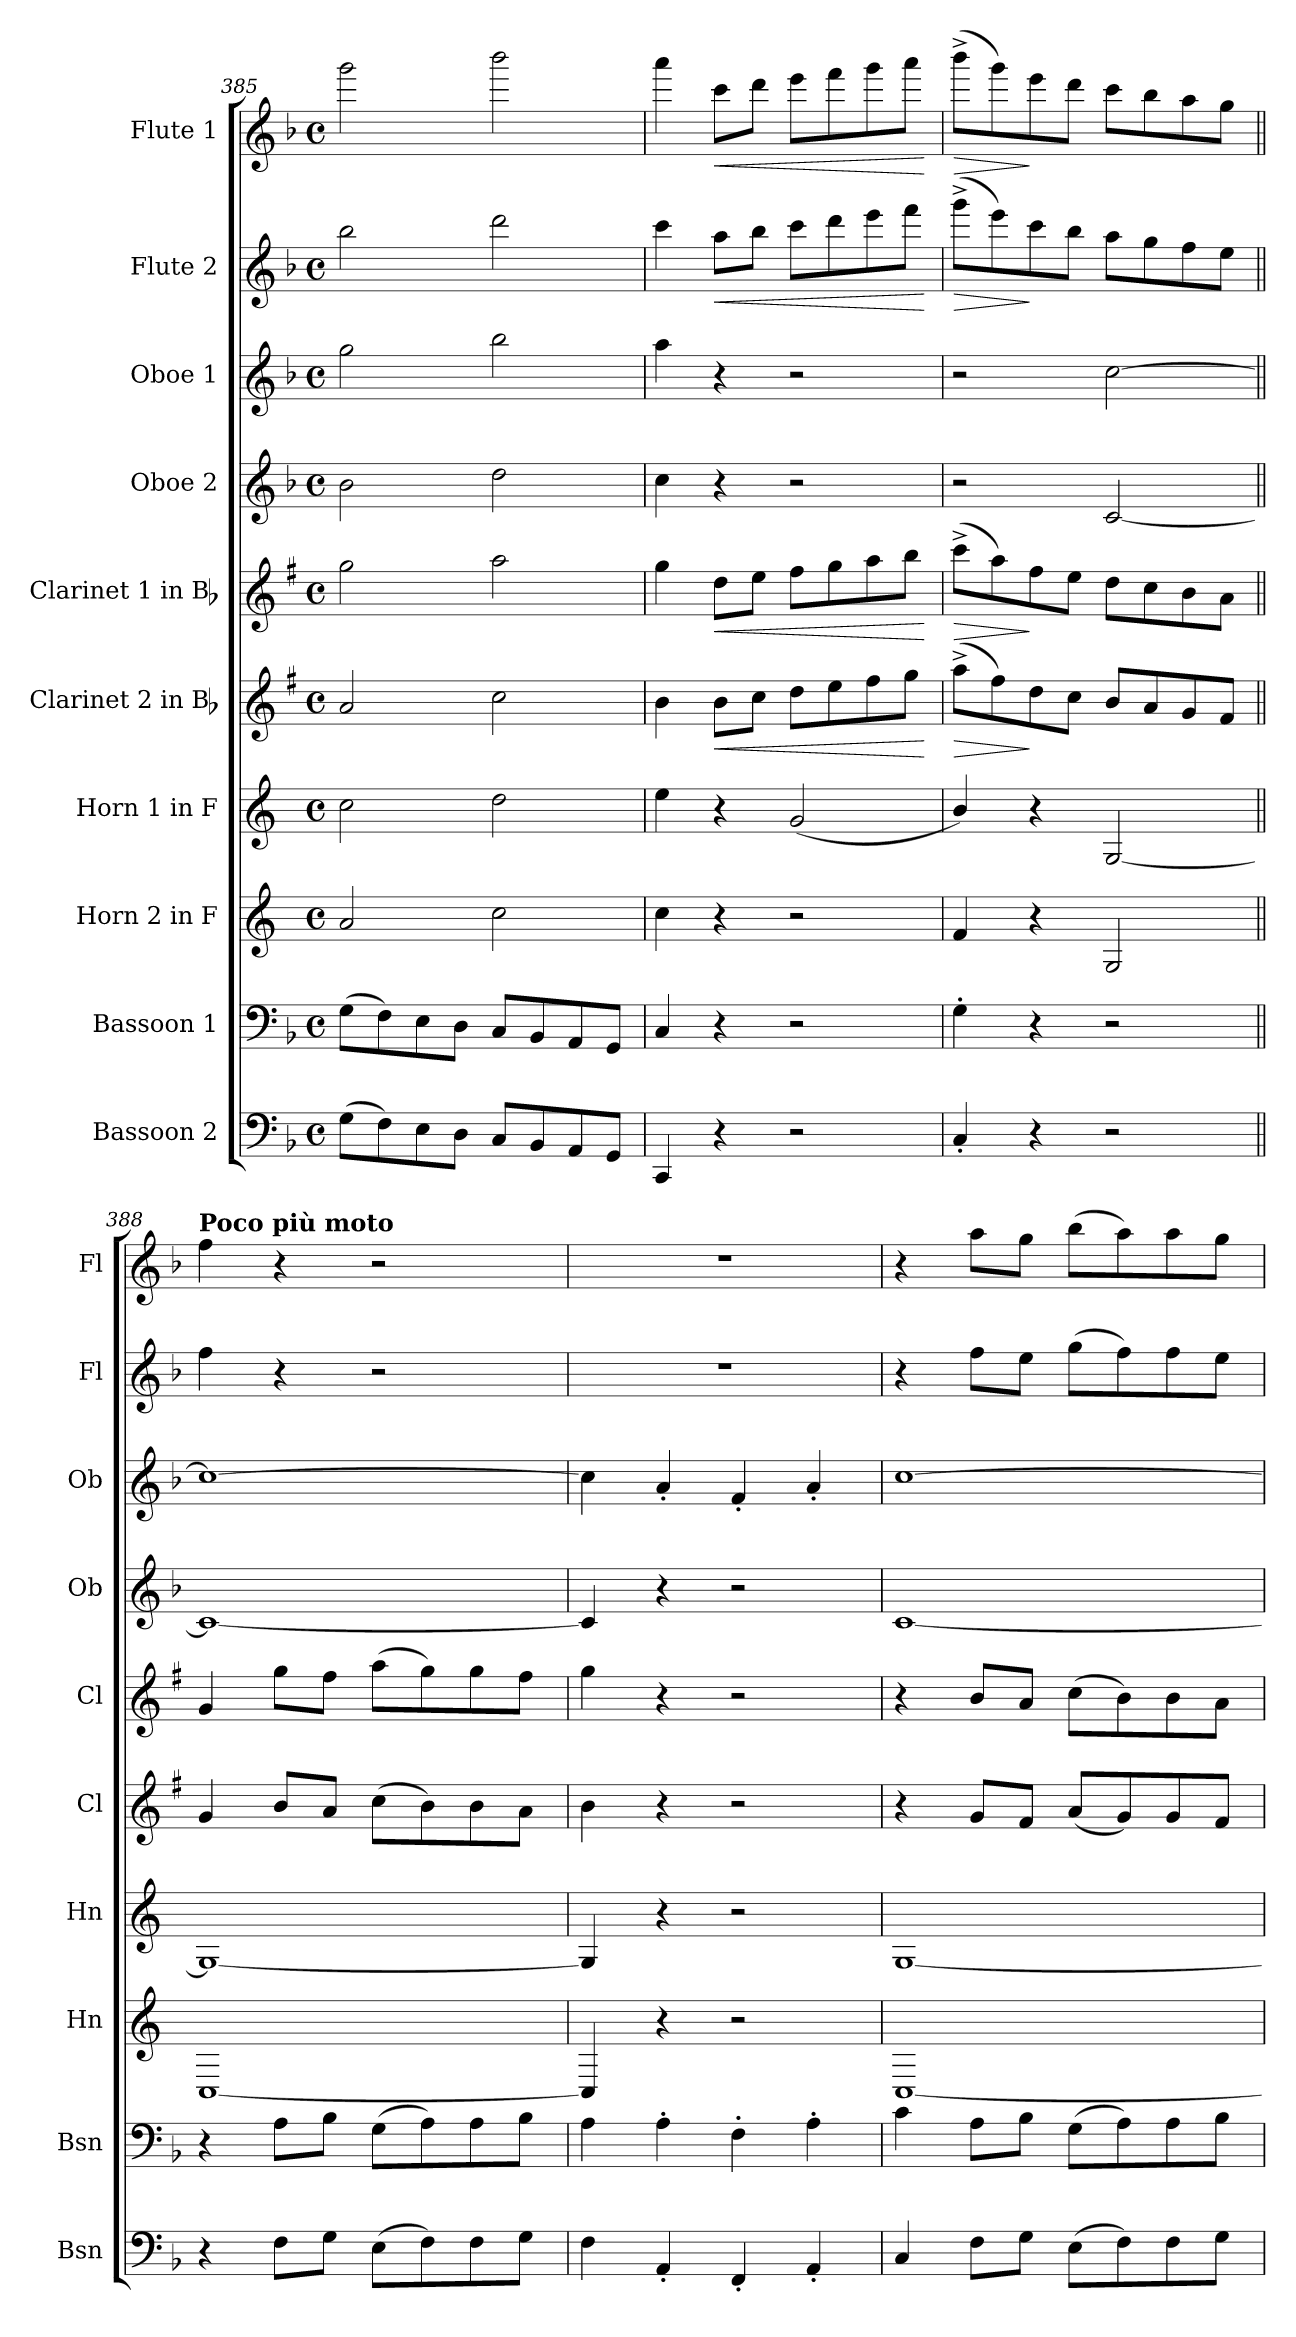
**kern	**kern	**kern	**kern	**kern	**dynam	**kern	**dynam	**kern	**kern	**kern	**dynam	**kern	**dynam
*part10	*part9	*part8	*part7	*part6	*part6	*part5	*part5	*part4	*part3	*part2	*part2	*part1	*part1
*staff10	*staff9	*staff8	*staff7	*staff6	*staff6	*staff5	*staff5	*staff4	*staff3	*staff2	*staff2	*staff1	*staff1
*I"Bassoon 2	*I"Bassoon 1	*I"Horn 2 in F	*I"Horn 1 in F	*I"Clarinet 2 in Bb	*	*I"Clarinet 1 in Bb	*	*I"Oboe 2	*I"Oboe 1	*I"Flute 2	*	*I"Flute 1	*
*I'Bsn	*I'Bsn	*I'Hn	*I'Hn	*I'Cl	*	*I'Cl	*	*I'Ob	*I'Ob	*I'Fl	*	*I'Fl	*
*clefF4	*clefF4	*clefG2	*clefG2	*clefG2	*	*clefG2	*	*clefG2	*clefG2	*clefG2	*	*clefG2	*
*	*	*ITrd4c7	*ITrd4c7	*ITrd1c2	*	*ITrd1c2	*	*	*	*	*	*	*
*k[b-]	*k[b-]	*k[b-]	*k[b-]	*k[b-]	*	*k[b-]	*	*k[b-]	*k[b-]	*k[b-]	*	*k[b-]	*
*M4/4	*M4/4	*M4/4	*M4/4	*M4/4	*	*M4/4	*	*M4/4	*M4/4	*M4/4	*	*M4/4	*
*met(c)	*met(c)	*met(c)	*met(c)	*met(c)	*	*met(c)	*	*met(c)	*met(c)	*met(c)	*	*met(c)	*
=385	=385	=385	=385	=385	=385	=385	=385	=385	=385	=385	=385	=385	=385
(8G\L	(8G\L	2d/	2f\	2g/	.	2ff\	.	2b-\	2gg\	2bb-\	.	2ggg\	.
8F\)	8F\)	.	.	.	.	.	.	.	.	.	.	.	.
8E\	8E\	.	.	.	.	.	.	.	.	.	.	.	.
8D\J	8D\J	.	.	.	.	.	.	.	.	.	.	.	.
8C/L	8C/L	2f\	2g\	2b-\	.	2gg\	.	2dd\	2bb-\	2ddd\	.	2bbb-\	.
8BB-/	8BB-/	.	.	.	.	.	.	.	.	.	.	.	.
8AA/	8AA/	.	.	.	.	.	.	.	.	.	.	.	.
8GG/J	8GG/J	.	.	.	.	.	.	.	.	.	.	.	.
=386	=386	=386	=386	=386	=386	=386	=386	=386	=386	=386	=386	=386	=386
4CC/	4C/	4f\	4a\	4a\	.	4ff\	.	4cc\	4aa\	4ccc\	.	4aaa\	.
!	!	!	!	!	!LO:HP:b	!	!LO:HP:b	!	!	!	!LO:HP:b	!	!LO:HP:b
4r	4r	4r	4r	8a\L	<	8cc\L	<	4r	4r	8aa\L	<	8ccc\L	<
.	.	.	.	8b-\J	.	8dd\J	.	.	.	8bb-\J	.	8ddd\J	.
2r	2r	2r	(2c/	8cc\L	.	8ee\L	.	2r	2r	8ccc\L	.	8eee\L	.
.	.	.	.	8dd\	.	8ff\	.	.	.	8ddd\	.	8fff\	.
.	.	.	.	8ee\	.	8gg\	.	.	.	8eee\	.	8ggg\	.
.	.	.	.	8ff\J	.	8aa\J	.	.	.	8fff\J	.	8aaa\J	.
.	.	.	.	.	[	.	[	.	.	.	[	.	[
=387	=387	=387	=387	=387	=387	=387	=387	=387	=387	=387	=387	=387	=387
!	!	!	!	!	!LO:HP:b	!	!LO:HP:b	!	!	!	!LO:HP:b	!	!LO:HP:b
4C'/	4G'\	4B-/	4e/)	(8gg^\L	>	(8bb-^\L	>	2r	2r	(8ggg^\L	>	(8bbb-^\L	>
.	.	.	.	8ee\)	.	8gg\)	.	.	.	8eee\)	.	8ggg\)	.
4r	4r	4r	4r	8cc\	]	8ee\	]	.	.	8ccc\	]	8eee\	]
.	.	.	.	8b-\J	.	8dd\J	.	.	.	8bb-\J	.	8ddd\J	.
2r	2r	2C/	[2C/	8a/L	.	8cc\L	.	[2c/	[2cc\	8aa\L	.	8ccc\L	.
.	.	.	.	8g/	.	8b-\	.	.	.	8gg\	.	8bb-\	.
.	.	.	.	8f/	.	8a\	.	.	.	8ff\	.	8aa\	.
.	.	.	.	8e/J	.	8g\J	.	.	.	8ee\J	.	8gg\J	.
!!LO:LB:g=z
=388||	=388||	=388||	=388||	=388||	=388||	=388||	=388||	=388||	=388||	=388||	=388||	=388||	=388||
!	!	!	!	!	!	!	!	!	!	!	!	!LO:TX:a:B:t=Poco più moto	!
4r	4r	[1FF	1C_	4f/	.	4f/	.	1c_	1cc_	4ff\	.	4ff\	.
8F\L	8A\L	.	.	8a/L	.	8ff\L	.	.	.	4r	.	4r	.
8G\J	8B-\J	.	.	8g/J	.	8ee\J	.	.	.	.	.	.	.
(8E\L	(8G\L	.	.	(8b-\L	.	(8gg\L	.	.	.	2r	.	2r	.
8F\)	8A\)	.	.	8a\)	.	8ff\)	.	.	.	.	.	.	.
8F\	8A\	.	.	8a\	.	8ff\	.	.	.	.	.	.	.
8G\J	8B-\J	.	.	8g\J	.	8ee\J	.	.	.	.	.	.	.
=389	=389	=389	=389	=389	=389	=389	=389	=389	=389	=389	=389	=389	=389
4F\	4A\	4FF/]	4C/]	4a\	.	4ff\	.	4c/]	4cc\]	1r	.	1r	.
4AA'/	4A'\	4r	4r	4r	.	4r	.	4r	4a'/	.	.	.	.
4FF'/	4F'\	2r	2r	2r	.	2r	.	2r	4f'/	.	.	.	.
4AA'/	4A'\	.	.	.	.	.	.	.	4a'/	.	.	.	.
=390	=390	=390	=390	=390	=390	=390	=390	=390	=390	=390	=390	=390	=390
4C/	4c\	[1FF	[1C	4r	.	4r	.	[1c	[1cc	4r	.	4r	.
8F\L	8A\L	.	.	8f/L	.	8a/L	.	.	.	8ff\L	.	8aa\L	.
8G\J	8B-\J	.	.	8e/J	.	8g/J	.	.	.	8ee\J	.	8gg\J	.
(8E\L	(8G\L	.	.	(8g/L	.	(8b-\L	.	.	.	(8gg\L	.	(8bb-\L	.
8F\)	8A\)	.	.	8f/)	.	8a\)	.	.	.	8ff\)	.	8aa\)	.
8F\	8A\	.	.	8f/	.	8a\	.	.	.	8ff\	.	8aa\	.
8G\J	8B-\J	.	.	8e/J	.	8g\J	.	.	.	8ee\J	.	8gg\J	.
=	=	=	=	=	=	=	=	=	=	=	=	=	=
*-	*-	*-	*-	*-	*-	*-	*-	*-	*-	*-	*-	*-	*-
